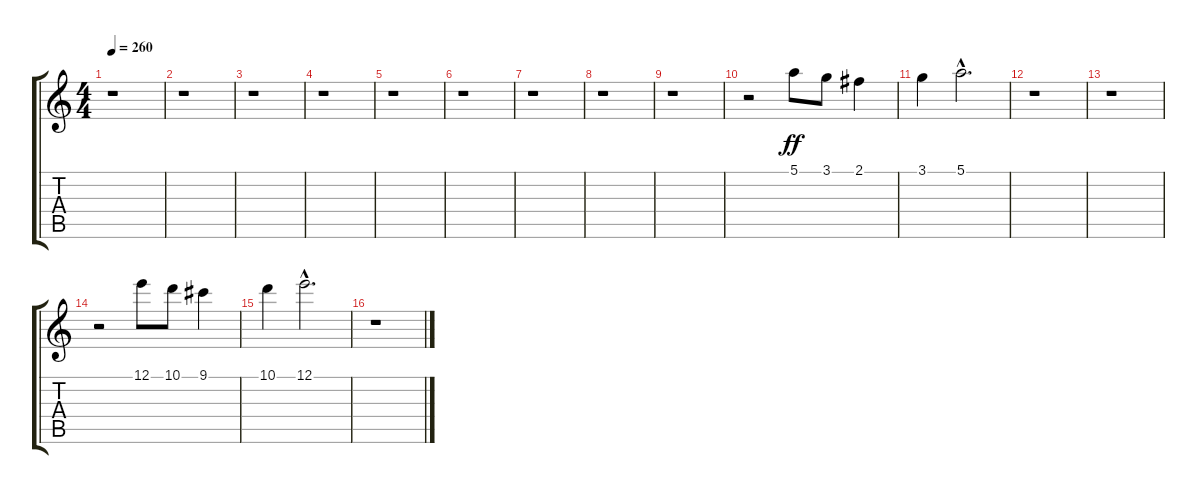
\track "" {instrument distortionguitar}
\staff {score tabs}
\tuning (E4 B3 G3 D3 A2 E2) {hide}
\ts (4 4)
\tempo 260
\clef g2
\ks c
r.1{dy ff} |
r.1 |
r.1 |
r.1 |
r.1 |
r.1 |
r.1 |
r.1 |
r.1 |
r.2 5.1.8 3.1.8 2.1.4 |
3.1.4 5.1{hac}.2{d} |
r.1 |
r.1 |
r.2 12.1.8 10.1.8 9.1.4 |
10.1.4 12.1{hac}.2{d} |
r.1
